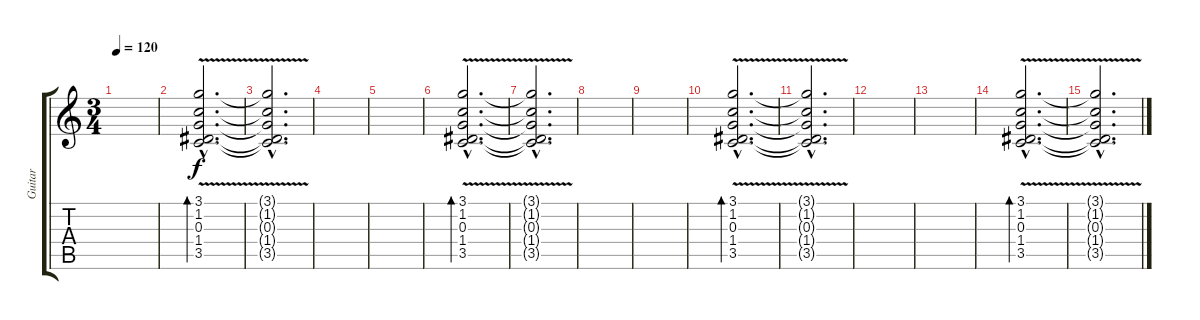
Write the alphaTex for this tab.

\track ("Guitar" "Guitar") {instrument electricguitarclean}
\staff {score tabs}
\tuning (E4 B3 G3 D3 A2 E2) {hide}
\ts (3 4)
\tempo 120
\clef g2
\ks c
|
(3.1{hac} 1.2{v hac} 0.3{hac} 1.4{v hac} 3.5{v hac}).2{d bd 240} |
(3.1{hac t} 1.2{hac t} 0.3{hac t} 1.4{hac t} 3.5{hac t}).2{d} |
|
|
(3.1{hac} 1.2{v hac} 0.3{hac} 1.4{v hac} 3.5{v hac}).2{d bd 240} |
(3.1{hac t} 1.2{hac t} 0.3{hac t} 1.4{hac t} 3.5{hac t}).2{d} |
|
|
(3.1{hac} 1.2{v hac} 0.3{hac} 1.4{v hac} 3.5{v hac}).2{d bd 240} |
(3.1{hac t} 1.2{hac t} 0.3{hac t} 1.4{hac t} 3.5{hac t}).2{d} |
|
|
(3.1{hac} 1.2{v hac} 0.3{hac} 1.4{v hac} 3.5{v hac}).2{d bd 240} |
(3.1{hac t} 1.2{hac t} 0.3{hac t} 1.4{hac t} 3.5{hac t}).2{d}
